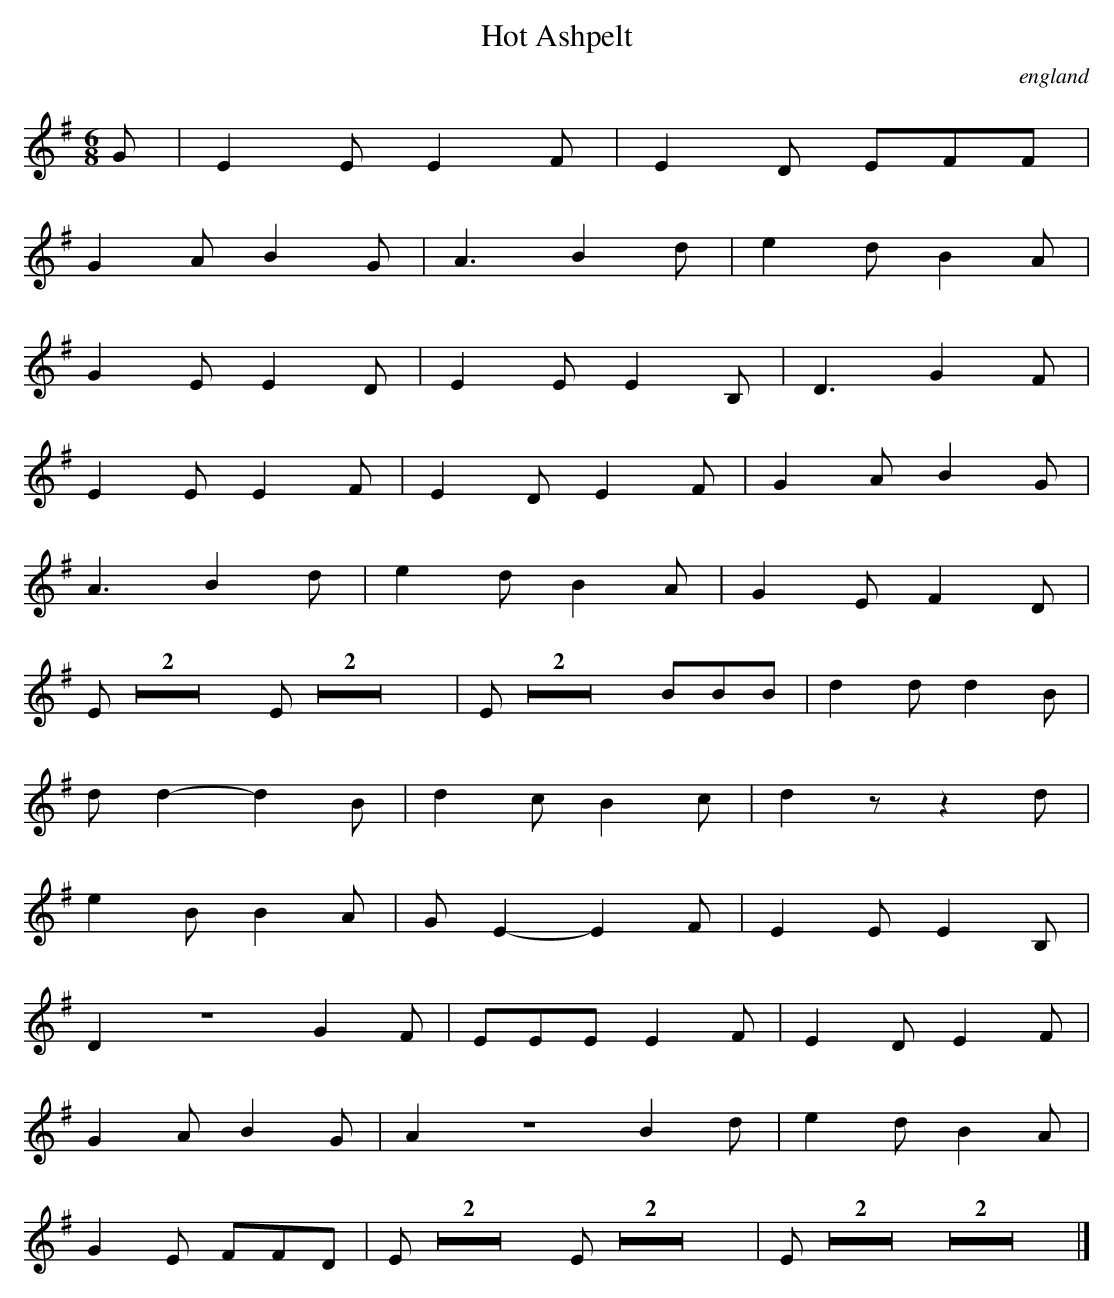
X:1
T:Hot Ashpelt
O:england
M:6/8
L:1/8
K:Em
G|E2 E E2 F|E2 D EFF|
G2 A B2 G|A3 B2 d|e2 d B2 A|
G2 E E2 D|E2 E E2 B,|D3 G2 F|
E2 E E2 F|E2 D E2 F|G2 A B2 G|
A3 B2 d|e2 d B2 A|G2 E F2 D|
E Z2 E Z2|E Z2 BBB|d2 d d2 B|
d d2-d2 B|d2 c B2 c|d2 z z2 d|
e2 B B2 A|G E2-E2 F|E2 E E2 B,|
D2 Z G2 F|EEE E2 F|E2 D E2 F|
G2 A B2 G|A2 Z B2 d|e2 d B2 A|
G2 E FFD|E Z2 E Z2|E Z2 Z2|]
